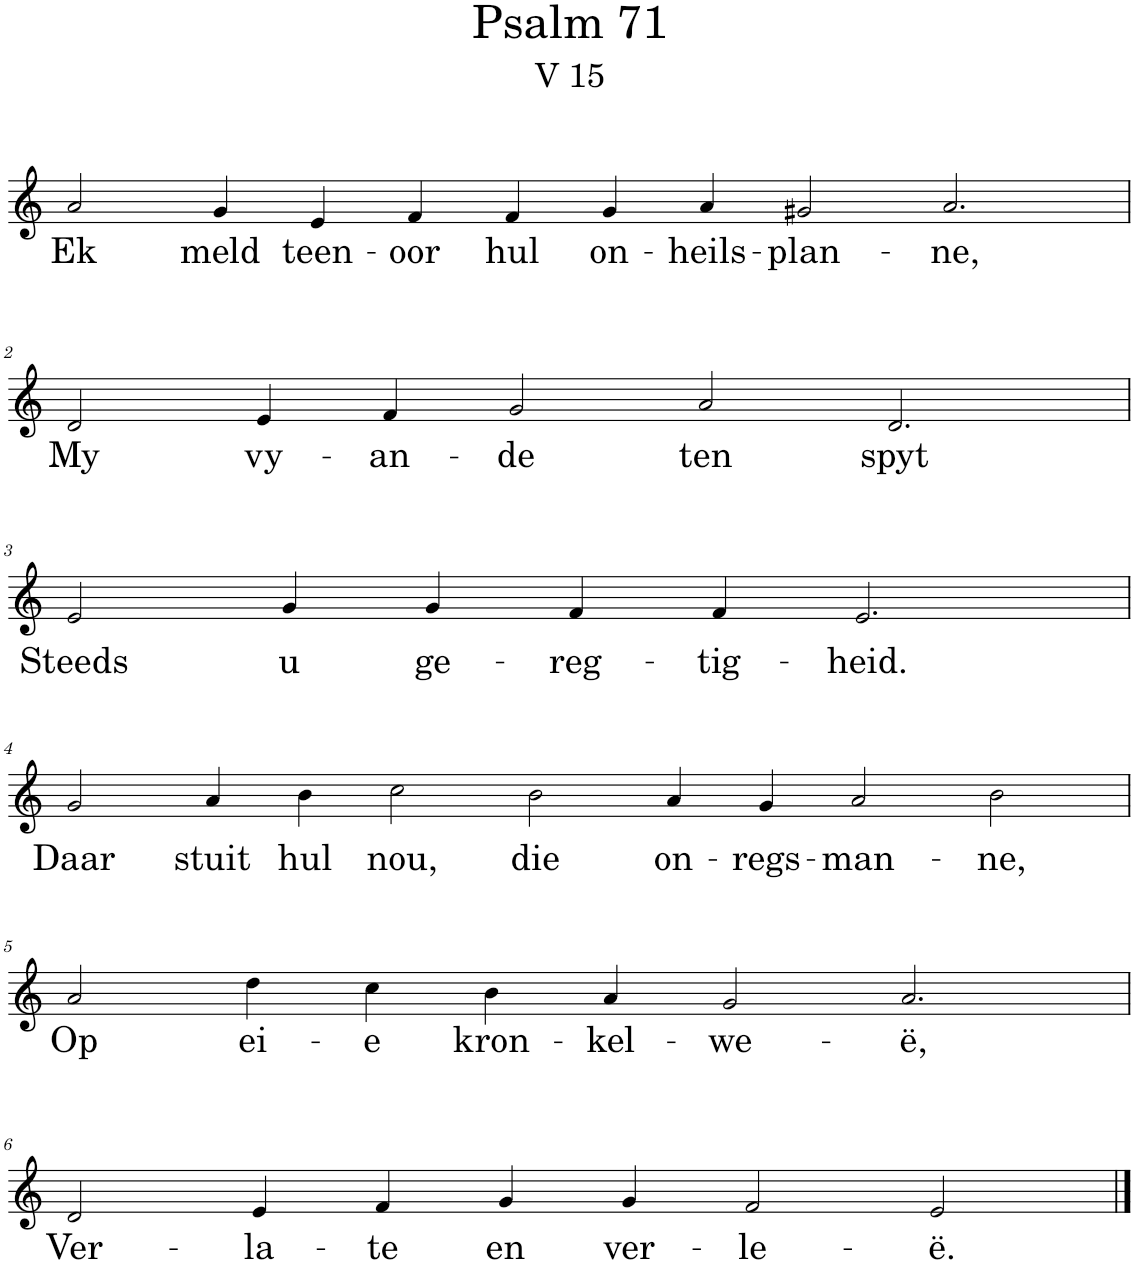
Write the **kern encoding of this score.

**kern	**text
*part1	*part1
*staff1	*staff1
*I"Pipe Organ	*
*I'Org.	*
*clefG2	*
*k[]	*
*M14/4	*
=1	=1
!	!LO:LY:b
2a/	Ek
!	!LO:LY:b
4g/	meld
!	!LO:LY:b
4e/	teen-
!	!LO:LY:b
4f/	-oor
!	!LO:LY:b
4f/	hul
!	!LO:LY:b
4g/	on-
!	!LO:LY:b
4a/	-heils-
!	!LO:LY:b
2g#X/	-plan-
!	!LO:LY:b
2.a/	-ne,
!!LO:LB:g=z
=2	=2
*M12/4	*
!	!LO:LY:b
2d/	My
!	!LO:LY:b
4e/	vy-
!	!LO:LY:b
4f/	-an-
!	!LO:LY:b
2g/	-de
!	!LO:LY:b
2a/	ten
!	!LO:LY:b
2.d/	spyt
!!LO:LB:g=z
=3	=3
!	!LO:LY:b
2e/	Steeds
!	!LO:LY:b
4g/	u
!	!LO:LY:b
4g/	ge-
!	!LO:LY:b
4f/	-reg-
!	!LO:LY:b
4f/	-tig-
!	!LO:LY:b
2.e/	-heid.
!!LO:LB:g=z
=4	=4
*M14/4	*
!	!LO:LY:b
2g/	Daar
!	!LO:LY:b
4a/	stuit
!	!LO:LY:b
4b\	hul
!	!LO:LY:b
2cc\	nou,
!	!LO:LY:b
2b\	die
!	!LO:LY:b
4a/	on-
!	!LO:LY:b
4g/	-regs-
!	!LO:LY:b
2a/	-man-
!	!LO:LY:b
2b\	-ne,
!!LO:LB:g=z
=5	=5
!	!LO:LY:b
2a/	Op
!	!LO:LY:b
4dd\	ei-
!	!LO:LY:b
4cc\	-e
!	!LO:LY:b
4b\	kron-
!	!LO:LY:b
4a/	-kel-
!	!LO:LY:b
2g/	-we-
!	!LO:LY:b
2.a/	-ë,
!!LO:LB:g=z
=6	=6
!	!LO:LY:b
2d/	Ver-
!	!LO:LY:b
4e/	-la-
!	!LO:LY:b
4f/	-te
!	!LO:LY:b
4g/	en
!	!LO:LY:b
4g/	ver-
!	!LO:LY:b
2f/	-le-
!	!LO:LY:b
2e/	-ë.
==	==
*-	*-
